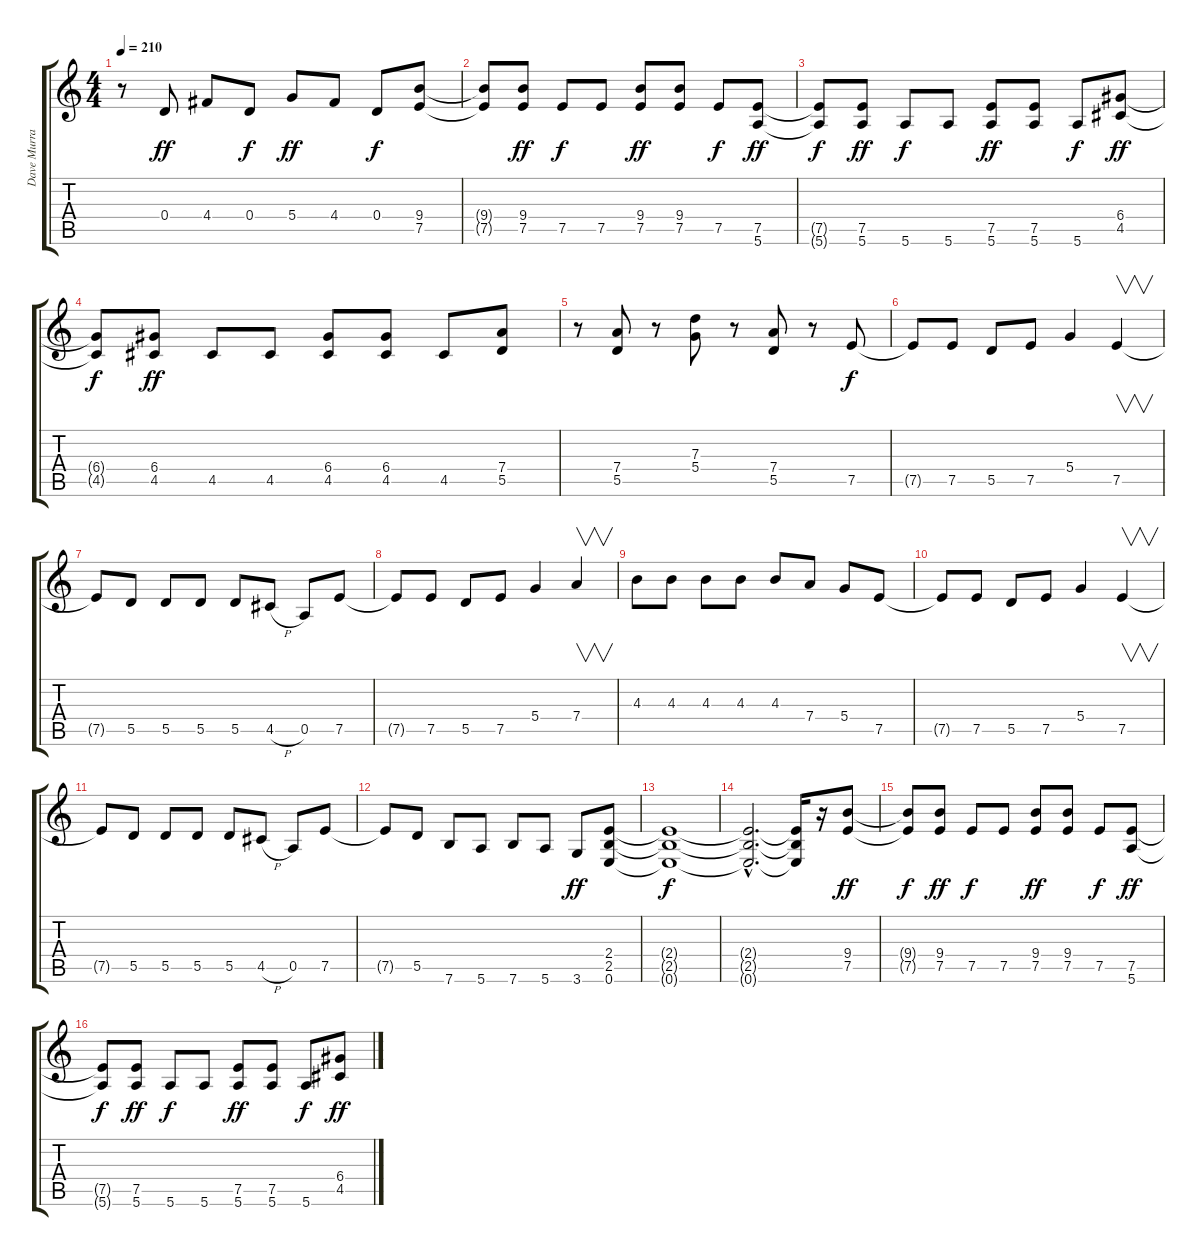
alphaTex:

\track ("Dave Murray" "Dave Murra") {instrument distortionguitar}
\staff {score tabs}
\tuning (E4 B3 G3 D3 A2 E2) {hide}
\ts (4 4)
\tempo 210
\clef g2
\ks c
r.8{dy ff} 0.4.8 4.4.8 0.4.8{dy f} 5.4.8{dy ff} 4.4.8 0.4.8{dy f} (9.4 7.5).8 |
(9.4{t} 7.5{t}).8 (9.4 7.5).8{dy ff} 7.5.8{dy f} 7.5.8 (9.4 7.5).8{dy ff} (9.4 7.5).8 7.5.8{dy f} (7.5 5.6).8{dy ff} |
(7.5{t} 5.6{t}).8{dy f} (7.5 5.6).8{dy ff} 5.6.8{dy f} 5.6.8 (7.5 5.6).8{dy ff} (7.5 5.6).8 5.6.8{dy f} (6.4 4.5).8{dy ff} |
(6.4{t} 4.5{t}).8{dy f} (6.4 4.5).8{dy ff} 4.5.8 4.5.8 (6.4 4.5).8 (6.4 4.5).8 4.5.8 (7.4 5.5).8 |
r.8 (7.4 5.5).8 r.8 (7.3 5.4).8 r.8 (7.4 5.5).8 r.8 7.5.8{dy f} |
7.5{t}.8 7.5.8 5.5.8 7.5.8 5.4.4 7.5.4{v} |
7.5{t}.8 5.5.8 5.5.8 5.5.8 5.5.8 4.5{h}.8 0.5.8 7.5.8 |
7.5{t}.8 7.5.8 5.5.8 7.5.8 5.4.4 7.4.4{v} |
4.3.8 4.3.8 4.3.8 4.3.8 4.3.8 7.4.8 5.4.8 7.5.8 |
7.5{t}.8 7.5.8 5.5.8 7.5.8 5.4.4 7.5.4{v} |
7.5{t}.8 5.5.8 5.5.8 5.5.8 5.5.8 4.5{h}.8 0.5.8 7.5.8 |
7.5{t}.8 5.5.8 7.6.8 5.6.8 7.6.8 5.6.8 3.6.8{dy ff} (2.4 2.5 0.6).8 |
(2.4{t} 2.5{t} 0.6{t}).1{dy f} |
(2.4{hac t} 2.5{hac t} 0.6{hac t}).2{d} (2.4{t} 2.5{t} 0.6{t}).16 r.16 (9.4 7.5).8{dy ff} |
(9.4{t} 7.5{t}).8{dy f} (9.4 7.5).8{dy ff} 7.5.8{dy f} 7.5.8 (9.4 7.5).8{dy ff} (9.4 7.5).8 7.5.8{dy f} (7.5 5.6).8{dy ff} |
(7.5{t} 5.6{t}).8{dy f} (7.5 5.6).8{dy ff} 5.6.8{dy f} 5.6.8 (7.5 5.6).8{dy ff} (7.5 5.6).8 5.6.8{dy f} (6.4 4.5).8{dy ff}
